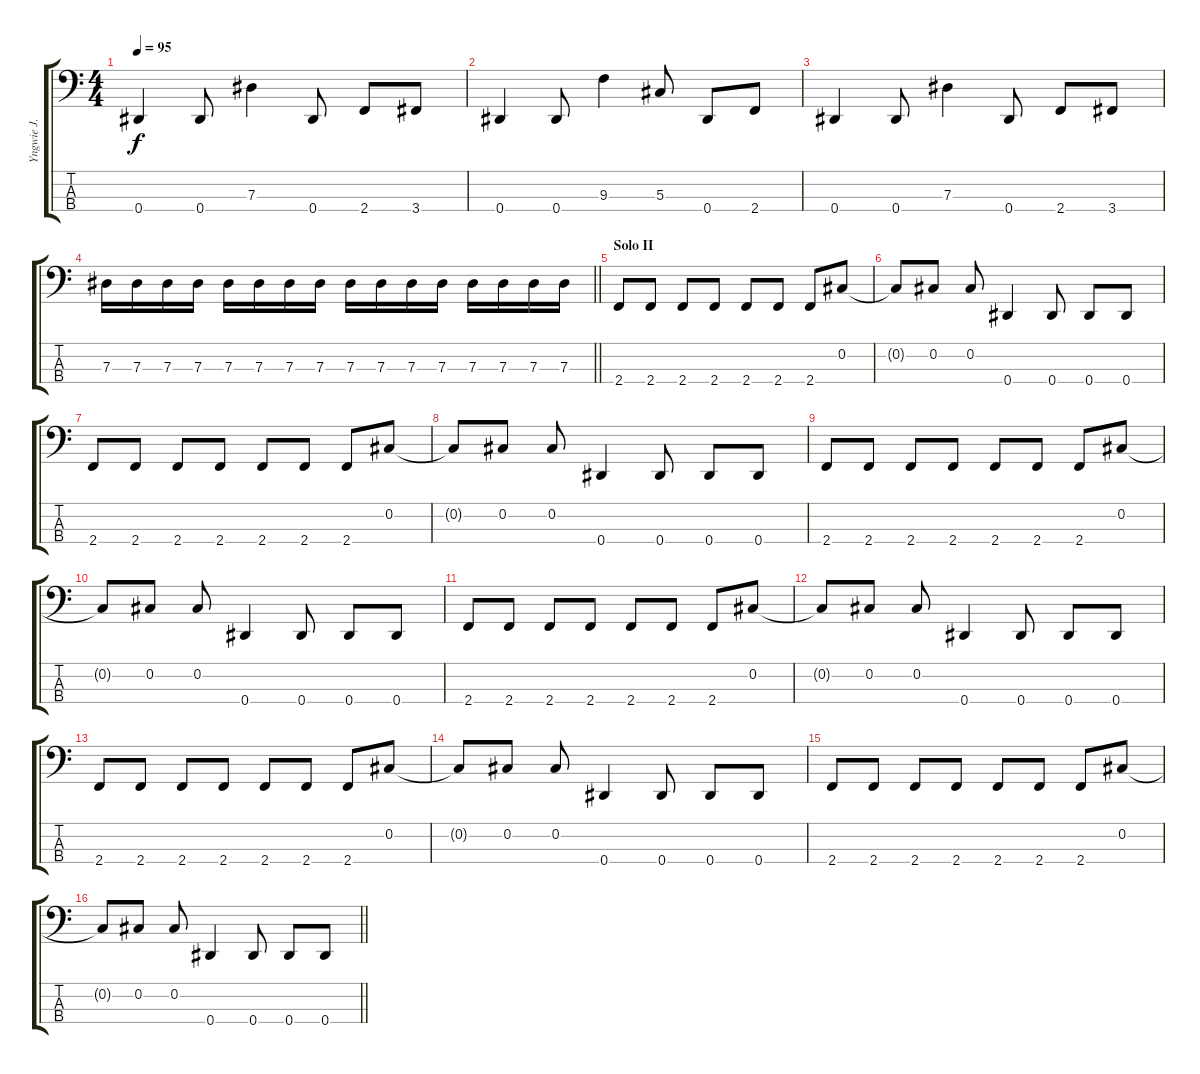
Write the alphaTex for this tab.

\track ("Yngwie J. Malmsteen" "Yngwie J. ") {instrument electricbassfinger}
\staff {score tabs}
\tuning (Gb2 Db2 Ab1 Eb1) {hide}
\ts (4 4)
\tempo 95
\clef f4
\ks c
0.4.4{dy f} 0.4.8 7.3.4 0.4.8 2.4.8 3.4.8 |
0.4.4 0.4.8 9.3.4 5.3.8 0.4.8 2.4.8 |
0.4.4 0.4.8 7.3.4 0.4.8 2.4.8 3.4.8 |
\barLineRight lightlight
7.3.16 7.3.16 7.3.16 7.3.16 7.3.16 7.3.16 7.3.16 7.3.16 7.3.16 7.3.16 7.3.16 7.3.16 7.3.16 7.3.16 7.3.16 7.3.16 |
\section ("" "Solo II")
2.4.8 2.4.8 2.4.8 2.4.8 2.4.8 2.4.8 2.4.8 0.2.8 |
0.2{t}.8 0.2.8 0.2.8 0.4.4 0.4.8 0.4.8 0.4.8 |
2.4.8 2.4.8 2.4.8 2.4.8 2.4.8 2.4.8 2.4.8 0.2.8 |
0.2{t}.8 0.2.8 0.2.8 0.4.4 0.4.8 0.4.8 0.4.8 |
2.4.8 2.4.8 2.4.8 2.4.8 2.4.8 2.4.8 2.4.8 0.2.8 |
0.2{t}.8 0.2.8 0.2.8 0.4.4 0.4.8 0.4.8 0.4.8 |
2.4.8 2.4.8 2.4.8 2.4.8 2.4.8 2.4.8 2.4.8 0.2.8 |
0.2{t}.8 0.2.8 0.2.8 0.4.4 0.4.8 0.4.8 0.4.8 |
2.4.8 2.4.8 2.4.8 2.4.8 2.4.8 2.4.8 2.4.8 0.2.8 |
0.2{t}.8 0.2.8 0.2.8 0.4.4 0.4.8 0.4.8 0.4.8 |
2.4.8 2.4.8 2.4.8 2.4.8 2.4.8 2.4.8 2.4.8 0.2.8 |
\barLineRight lightlight
0.2{t}.8 0.2.8 0.2.8 0.4.4 0.4.8 0.4.8 0.4.8
